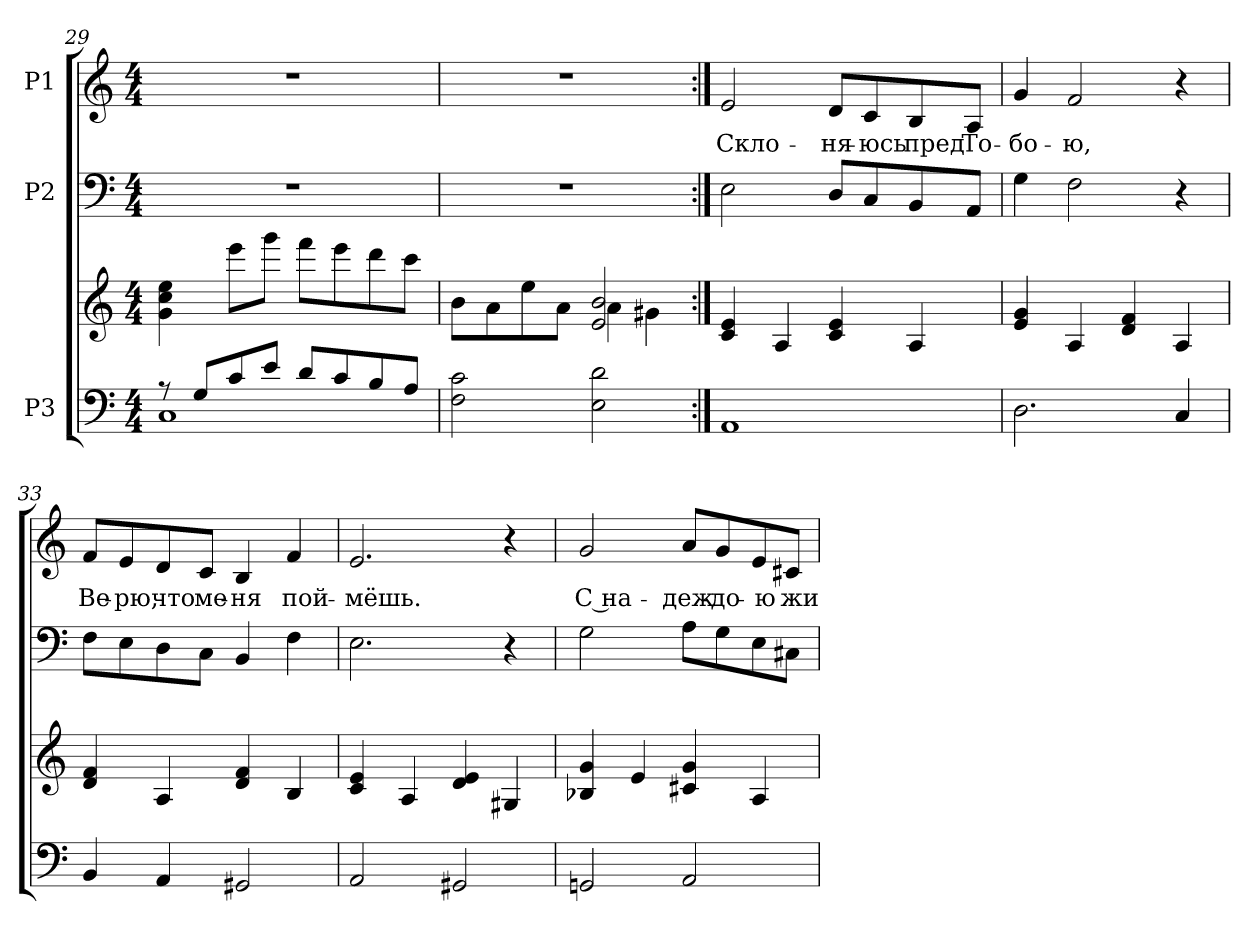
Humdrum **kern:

**kern	**kern	**kern	**kern	**text
*part3	*part3	*part2	*part1	*part1
*staff4	*staff3	*staff2	*staff1	*staff1
*I"P3	*	*I"P2	*I"P1	*
*clefF4	*clefG2	*clefF4	*clefG2	*
*k[]	*k[]	*k[]	*k[]	*
*C:	*C:	*C:	*C:	*
*M4/4	*M4/4	*M4/4	*M4/4	*
=29	=29	=29	=29	=29
*^	*	*	*	*
8r	1Ci	4gi\ 4cci 4eei	1r	1r	.
8Gi/L	.	.	.	.	.
8ci/	.	8eeei\L	.	.	.
8ei/J	.	8gggi\J	.	.	.
8di/L	.	8fffi\L	.	.	.
8ci/	.	8eeei\	.	.	.
8Bi/	.	8dddi\	.	.	.
8Ai/J	.	8ccci\J	.	.	.
*v	*v	*	*	*	*
=30	=30	=30	=30	=30
*	*^	*	*	*
2Fi\ 2ci	8bi\L	2ryy	1r	1r	.
.	8ai\	.	.	.	.
.	8eei\	.	.	.	.
.	8ai\J	.	.	.	.
2Ei\ 2di	2ei/ 2bi	4ai\	.	.	.
.	.	4g#Xi\	.	.	.
*	*v	*v	*	*	*
!!LO:LB:g=z
=31:|!	=31:|!	=31:|!	=31:|!	=31:|!
*	*^	*	*	*
!	!	!	!	!	!LO:LY:b:color=#000000
*	*v	*v	*	*	*
1AAi	4ci/ 4ei	2Ei\	2ei/	Скло-
.	4Ai/	.	.	.
!	!	!	!	!LO:LY:b:color=#000000
.	4ci/ 4ei	8Di/L	8di/L	-ня-
!	!	!	!	!LO:LY:b:color=#000000
.	.	8Ci/	8ci/	-юсь
!	!	!	!	!LO:LY:b:color=#000000
.	4Ai/	8BBi/	8Bi/	пред
!	!	!	!	!LO:LY:b:color=#000000
.	.	8AAi/J	8Ai/J	То-
=32	=32	=32	=32	=32
!	!	!	!	!LO:LY:b:color=#000000
2.Di\	4ei/ 4gi	4Gi\	4gi/	-бо-
!	!	!	!	!LO:LY:b:color=#000000
.	4Ai/	2Fi\	2fi/	-ю,
.	4di/ 4fi	.	.	.
4Ci/	4Ai/	4r	4r	.
=33	=33	=33	=33	=33
!	!	!	!	!LO:LY:b:color=#000000
4BBi/	4di/ 4fi	8Fi\L	8fi/L	Ве-
!	!	!	!	!LO:LY:b:color=#000000
.	.	8Ei\	8ei/	-рю,
!	!	!	!	!LO:LY:b:color=#000000
4AAi/	4Ai/	8Di\	8di/	что
!	!	!	!	!LO:LY:b:color=#000000
.	.	8Ci\J	8ci/J	ме-
!	!	!	!	!LO:LY:b:color=#000000
2GG#Xi/	4di/ 4fi	4BBi/	4Bi/	-ня
!	!	!	!	!LO:LY:b:color=#000000
.	4Bi/	4Fi\	4fi/	пой-
=34	=34	=34	=34	=34
!	!	!	!	!LO:LY:b:color=#000000
2AAi/	4ci/ 4ei	2.Ei\	2.ei/	-мёшь.
.	4Ai/	.	.	.
2GG#Xi/	4di/ 4ei	.	.	.
.	4G#Xi/	4r	4r	.
!!LO:LB:g=z
=35	=35	=35	=35	=35
!	!	!	!	!LO:LY:b:color=#000000
2GGni/	4B-Xi/ 4gi	2Gi\	2gi/	С на-
.	4ei/	.	.	.
!	!	!	!	!LO:LY:b:color=#000000
2AAi/	4c#Xi/ 4gi	8Ai\L	8ai/L	-деж-
!	!	!	!	!LO:LY:b:color=#000000
.	.	8Gi\	8gi/	-до-
!	!	!	!	!LO:LY:b:color=#000000
.	4Ai/	8Ei\	8ei/	-ю
!	!	!	!	!LO:LY:b:color=#000000
.	.	8C#Xi\J	8c#Xi/J	жи-
=	=	=	=	=
*-	*-	*-	*-	*-
